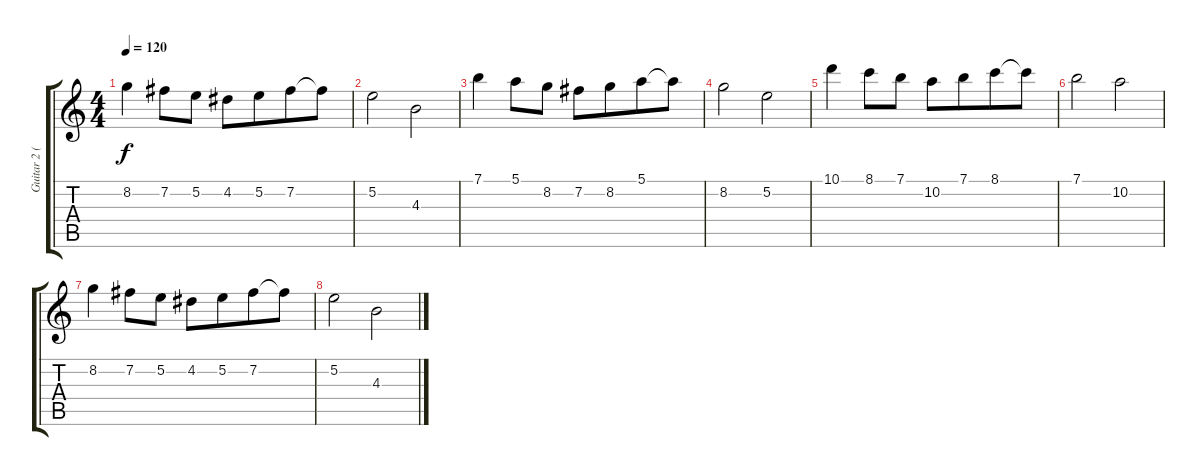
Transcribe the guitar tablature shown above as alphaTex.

\track ("Guitar 2 (AE)" "Guitar 2 (") {instrument acousticguitarsteel}
\staff {score tabs}
\tuning (E4 B3 G3 D3 A2 E2) {hide}
\ts (4 4)
\tempo 120
\clef g2
\ks c
8.2.4{dy f} 7.2.8 5.2.8 4.2.8 5.2.8{beam merge} 7.2.8 7.2{t}.8 |
5.2.2 4.3.2 |
7.1.4 5.1.8 8.2.8 7.2.8 8.2.8{beam merge} 5.1.8 5.1{t}.8 |
8.2.2 5.2.2 |
10.1.4 8.1.8 7.1.8 10.2.8 7.1.8{beam merge} 8.1.8 8.1{t}.8 |
7.1.2 10.2.2 |
8.2.4 7.2.8 5.2.8 4.2.8 5.2.8{beam merge} 7.2.8 7.2{t}.8 |
5.2.2 4.3.2
